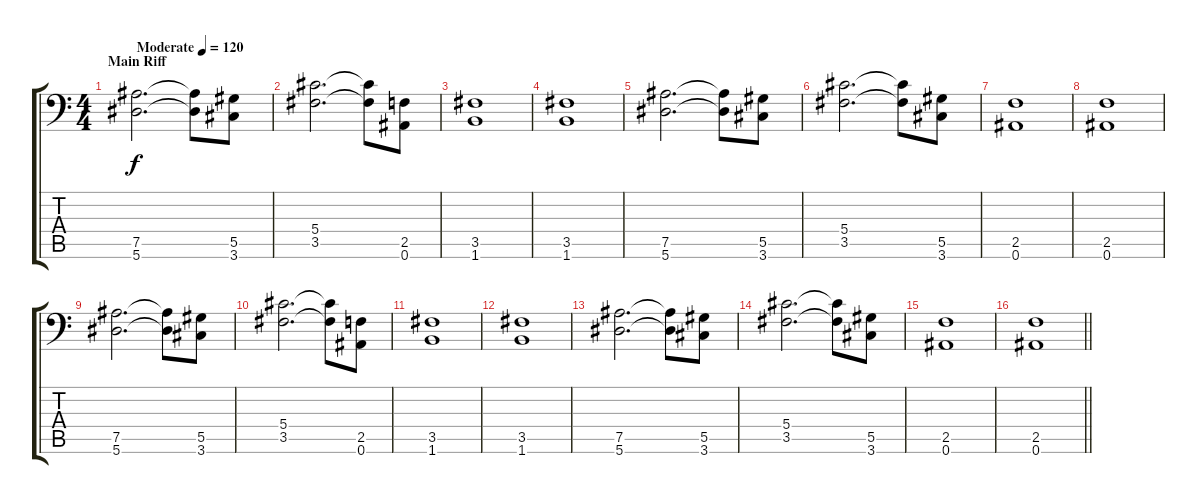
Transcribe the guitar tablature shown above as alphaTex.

\track "" {instrument distortionguitar}
\staff {score tabs}
\tuning (Bb3 F3 Db3 Ab2 Eb2 Bb1) {hide}
\ts (4 4)
\section ("" "Main Riff")
\tempo (120 "Moderate")
\clef f4
\ks c
(7.5 5.6).2{d dy f volume 9 instrument distortionguitar} (7.5{t} 5.6{t}).8 (5.5 3.6).8 |
(5.4 3.5).2{d} (5.4{t} 3.5{t}).8 (2.5 0.6).8 |
(3.5 1.6).1 |
(3.5 1.6).1 |
(7.5 5.6).2{d} (7.5{t} 5.6{t}).8 (5.5 3.6).8 |
(5.4 3.5).2{d} (5.4{t} 3.5{t}).8 (5.5 3.6).8 |
(2.5 0.6).1 |
(2.5 0.6).1 |
(7.5 5.6).2{d} (7.5{t} 5.6{t}).8 (5.5 3.6).8 |
(5.4 3.5).2{d} (5.4{t} 3.5{t}).8 (2.5 0.6).8 |
(3.5 1.6).1 |
(3.5 1.6).1 |
(7.5 5.6).2{d} (7.5{t} 5.6{t}).8 (5.5 3.6).8 |
(5.4 3.5).2{d} (5.4{t} 3.5{t}).8 (5.5 3.6).8 |
(2.5 0.6).1 |
\barLineRight lightlight
(2.5 0.6).1
